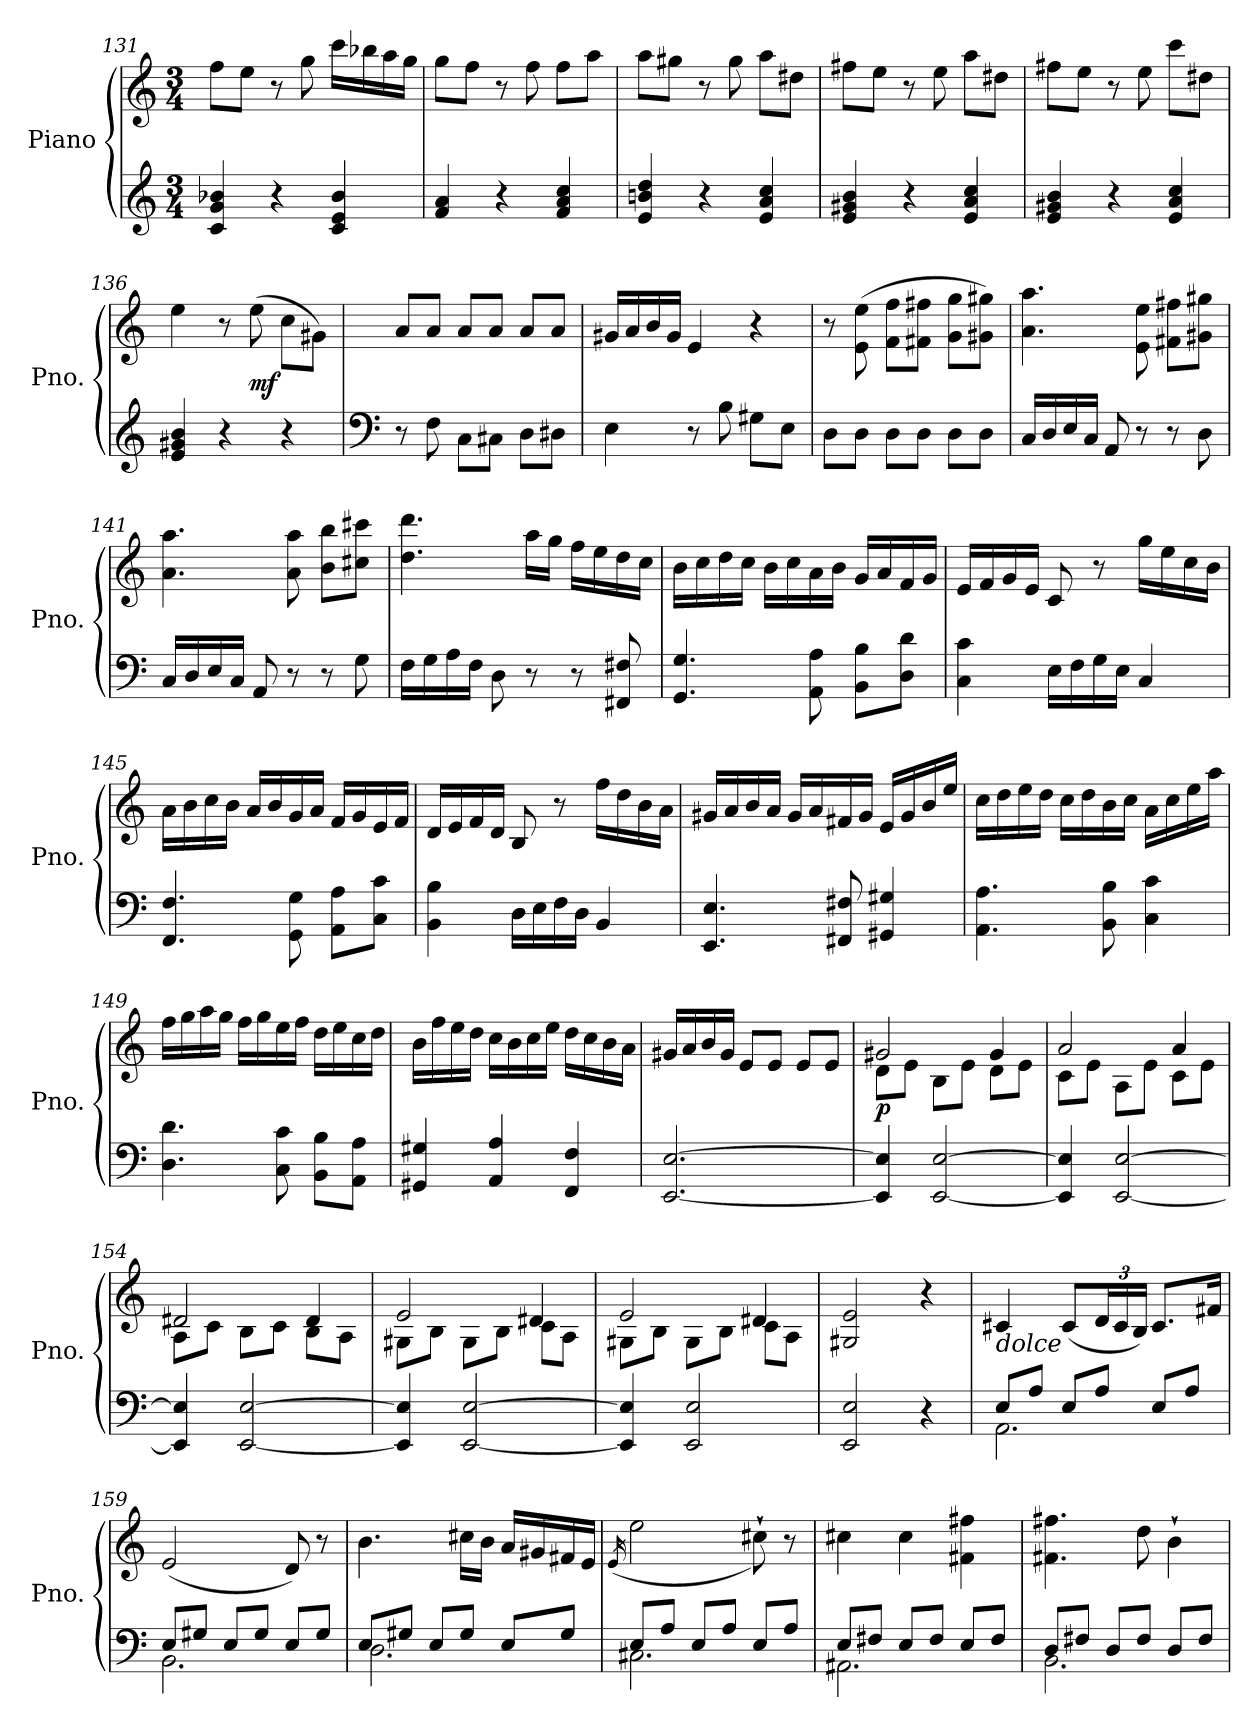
**kern	**kern	**dynam
*part1	*part1	*part1
*staff2	*staff1	*staff1/2
*I"Piano	*	*
*I'Pno.	*	*
*clefG2	*clefG2	*
*k[]	*k[]	*
*M3/4	*M3/4	*
=131	=131	=131
4c/ 4g/ 4b-X/	8ff\L	.
.	8ee\J	.
4r	8r	.
.	8gg\	.
4c/ 4e/ 4b-/	16ccc\LL	.
.	16bb-X\	.
.	16aa\	.
.	16gg\JJ	.
=132	=132	=132
4f/ 4a/	8gg\L	.
.	8ff\J	.
4r	8r	.
.	8ff\	.
4f/ 4a/ 4cc/	8ff\L	.
.	8aa\J	.
!!LO:LB:g=z
=133	=133	=133
4e/ 4bn/ 4dd/	8aa\L	.
.	8gg#X\J	.
4r	8r	.
.	8gg#\	.
4e/ 4a/ 4cc/	8aa\L	.
.	8dd#X\J	.
=134	=134	=134
4e/ 4g#X/ 4b/	8ff#X\L	.
.	8ee\J	.
4r	8r	.
.	8ee\	.
4e/ 4a/ 4cc/	8aa\L	.
.	8dd#X\J	.
=135	=135	=135
4e/ 4g#X/ 4b/	8ff#X\L	.
.	8ee\J	.
4r	8r	.
.	8ee\	.
4e/ 4a/ 4cc/	8ccc\L	.
.	8dd#X\J	.
=136	=136	=136
4e/ 4g#X/ 4b/	4ee\	.
4r	8r	.
!	!	!LO:DY:b
.	(8ee\	mf
4r	8cc\L	.
.	8g#X\J)	.
=137	=137	=137
*clefF4	*	*
8r	8a/L	.
8F\	8a/J	.
8C\L	8a/L	.
8C#X\J	8a/J	.
8D\L	8a/L	.
8D#X\J	8a/J	.
=138	=138	=138
4E\	16g#X/LL	.
.	16a/	.
.	16b/	.
.	16g#/JJ	.
8r	4e/	.
8B\	.	.
8G#X\L	4r	.
8E\J	.	.
!!LO:LB:g=z
=139	=139	=139
8D\L	8r	.
8D\J	(8e\ 8ee\	.
8D\L	8f\ 8ff\L	.
8D\J	8f#X\ 8ff#X\J	.
8D\L	8g\ 8gg\L	.
8D\J	8g#X\ 8gg#X\J)	.
=140	=140	=140
16C/LL	4.a\ 4.aa\	.
16D/	.	.
16E/	.	.
16C/JJ	.	.
8AA/	.	.
8r	8e\ 8ee\	.
8r	8f#X\ 8ff#X\L	.
8D\	8g#X\ 8gg#X\J	.
=141	=141	=141
16C/LL	4.a\ 4.aa\	.
16D/	.	.
16E/	.	.
16C/JJ	.	.
8AA/	.	.
8r	8a\ 8aa\	.
8r	8b\ 8bb\L	.
8G\	8cc#X\ 8ccc#X\J	.
=142	=142	=142
16F\LL	4.dd\ 4.ddd\	.
16G\	.	.
16A\	.	.
16F\JJ	.	.
8D\	.	.
8r	16aa\LL	.
.	16gg\JJ	.
8r	16ff\LL	.
.	16ee\	.
8FF#X/ 8F#X/	16dd\	.
.	16cc\JJ	.
!!LO:LB:g=z
=143	=143	=143
4.GG/ 4.G/	16b\LL	.
.	16cc\	.
.	16dd\	.
.	16cc\JJ	.
.	16b\LL	.
.	16cc\	.
8AA\ 8A\	16a\	.
.	16b\JJ	.
8BB\ 8B\L	16g/LL	.
.	16a/	.
8D\ 8d\J	16f/	.
.	16g/JJ	.
!!LO:PB:g=z
=144	=144	=144
4C\ 4c\	16e/LL	.
.	16f/	.
.	16g/	.
.	16e/JJ	.
16E\LL	8c/	.
16F\	.	.
16G\	8r	.
16E\JJ	.	.
4C/	16gg\LL	.
.	16ee\	.
.	16cc\	.
.	16b\JJ	.
=145	=145	=145
4.FF/ 4.F/	16a\LL	.
.	16b\	.
.	16cc\	.
.	16b\JJ	.
.	16a/LL	.
.	16b/	.
8GG\ 8G\	16g/	.
.	16a/JJ	.
8AA\ 8A\L	16f/LL	.
.	16g/	.
8C\ 8c\J	16e/	.
.	16f/JJ	.
=146	=146	=146
4BB\ 4B\	16d/LL	.
.	16e/	.
.	16f/	.
.	16d/JJ	.
16D\LL	8B/	.
16E\	.	.
16F\	8r	.
16D\JJ	.	.
4BB/	16ff\LL	.
.	16dd\	.
.	16b\	.
.	16a\JJ	.
=147	=147	=147
4.EE/ 4.E/	16g#X/LL	.
.	16a/	.
.	16b/	.
.	16a/JJ	.
.	16g#/LL	.
.	16a/	.
8FF#X/ 8F#X/	16f#X/	.
.	16g#/JJ	.
4GG#X/ 4G#X/	16e/LL	.
.	16g#/	.
.	16b/	.
.	16ee/JJ	.
!!LO:LB:g=z
=148	=148	=148
4.AA\ 4.A\	16cc\LL	.
.	16dd\	.
.	16ee\	.
.	16dd\JJ	.
.	16cc\LL	.
.	16dd\	.
8BB\ 8B\	16b\	.
.	16cc\JJ	.
4C\ 4c\	16a\LL	.
.	16cc\	.
.	16ee\	.
.	16aa\JJ	.
=149	=149	=149
4.D\ 4.d\	16ff\LL	.
.	16gg\	.
.	16aa\	.
.	16gg\JJ	.
.	16ff\LL	.
.	16gg\	.
8C\ 8c\	16ee\	.
.	16ff\JJ	.
8BB\ 8B\L	16dd\LL	.
.	16ee\	.
8AA\ 8A\J	16cc\	.
.	16dd\JJ	.
=150	=150	=150
4GG#X/ 4G#X/	16b\LL	.
.	16ff\	.
.	16ee\	.
.	16dd\JJ	.
4AA/ 4A/	16cc\LL	.
.	16b\	.
.	16cc\	.
.	16ee\JJ	.
4FF/ 4F/	16dd\LL	.
.	16cc\	.
.	16b\	.
.	16a\JJ	.
=151	=151	=151
[2.EE/ [2.E/	16g#X/LL	.
.	16a/	.
.	16b/	.
.	16g#/JJ	.
.	8e/L	.
.	8e/J	.
.	8e/L	.
.	8e/J	.
!!LO:LB:g=z
=152	=152	=152
*	*^	*
!	!	!	!LO:DY:b
4EE/] 4E/]	2g#X/	8d\L	p
.	.	8e\J	.
[2EE/ [2E/	.	8B\L	.
.	.	8e\J	.
.	4g#/	8d\L	.
.	.	8e\J	.
=153	=153	=153	=153
4EE/] 4E/]	2a/	8c\L	.
.	.	8e\J	.
[2EE/ [2E/	.	8A\L	.
.	.	8e\J	.
.	4a/	8c\L	.
.	.	8e\J	.
=154	=154	=154	=154
4EE/] 4E/]	2d#X/	8A\L	.
.	.	8c\J	.
[2EE/ [2E/	.	8B\L	.
.	.	8c\J	.
.	4d#/	8B\L	.
.	.	8A\J	.
=155	=155	=155	=155
4EE/] 4E/]	2e/	8G#X\L	.
.	.	8B\J	.
[2EE/ [2E/	.	8G#\L	.
.	.	8B\J	.
.	4d#X/	8c\L	.
.	.	8A\J	.
=156	=156	=156	=156
4EE/] 4E/]	2e/	8G#X\L	.
.	.	8B\J	.
2EE/ 2E/	.	8G#\L	.
.	.	8B\J	.
.	4d#X/	8c\L	.
.	.	8A\J	.
*	*v	*v	*
=157	=157	=157
2EE/ 2E/	2G#X/ 2e/	.
4r	4r	.
!!LO:LB:g=z
=158	=158	=158
*^	*	*
!	!	!LO:TX:b:i:t=dolce	!
8E/L	2.AA\	4c#X/	.
8A/J	.	.	.
8E/L	.	(8c#/L	.
*	*	*Xbrackettup	*
8A/J	.	24d/L	.
.	.	24c#/	.
.	.	24B/JJ)	.
8E/L	.	8.c#/L	.
8A/J	.	.	.
.	.	16f#X/Jk	.
=159	=159	=159	=159
8E/L	2.BB\	(2e/	.
8G#X/J	.	.	.
8E/L	.	.	.
8G#/J	.	.	.
8E/L	.	8d/)	.
8G#/J	.	8r	.
=160	=160	=160	=160
8E/L	2.D\	4.b\	.
8G#X/J	.	.	.
8E/L	.	.	.
8G#/J	.	16cc#X\LL	.
.	.	16b\JJ	.
8E/L	.	16a/LL	.
.	.	16g#X/	.
8G#/J	.	16f#X/	.
.	.	16e/JJ	.
=161	=161	=161	=161
.	.	(16qe/	.
8E/L	2.C#X\	2ee\	.
8A/J	.	.	.
8E/L	.	.	.
8A/J	.	.	.
8E/L	.	8cc#X`\)	.
8A/J	.	8r	.
=162	=162	=162	=162
8E/L	2.AA#X\	4cc#X\	.
8F#X/J	.	.	.
8E/L	.	4cc#\	.
8F#/J	.	.	.
8E/L	.	4f#X\ 4ff#X\	.
8F#/J	.	.	.
!!LO:LB:g=z
=163	=163	=163	=163
8D/L	2.BB\	4.f#X\ 4.ff#X\	.
8F#X/J	.	.	.
8D/L	.	.	.
8F#/J	.	8dd\	.
8D/L	.	4b`\	.
8F#/J	.	.	.
*v	*v	*	*
=	=	=
*-	*-	*-
